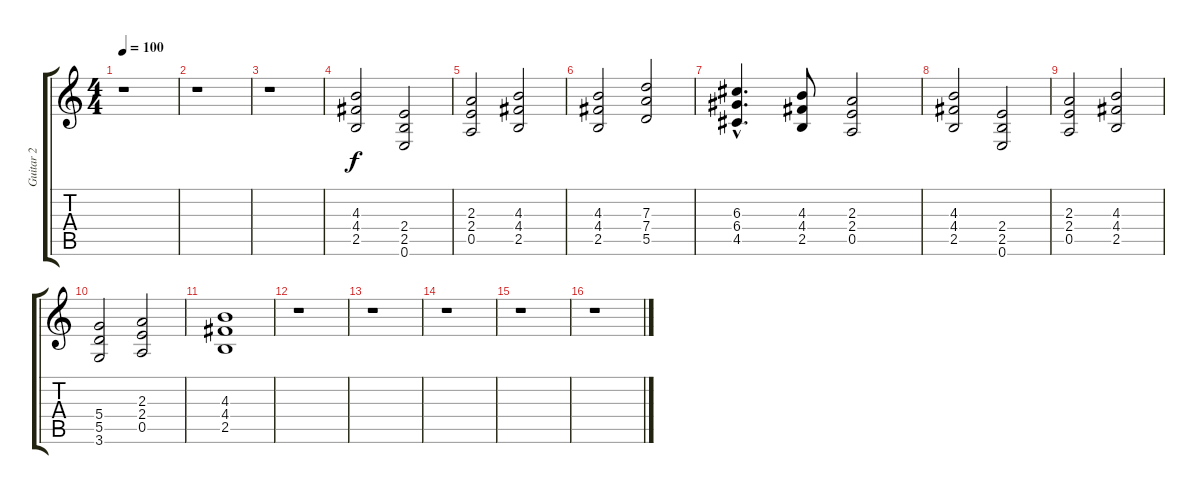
\track ("Guitar 2" "Guitar 2") {instrument overdrivenguitar}
\staff {score tabs}
\tuning (E4 B3 G3 D3 A2 E2) {hide}
\ts (4 4)
\tempo 100
\clef g2
\ks c
r.1{dy f} |
r.1 |
r.1 |
(4.3 4.4 2.5).2 (2.4 2.5 0.6).2 |
(2.3 2.4 0.5).2 (4.3 4.4 2.5).2 |
(4.3 4.4 2.5).2 (7.3 7.4 5.5).2 |
(6.3{hac} 6.4{hac} 4.5{hac}).4{d} (4.3 4.4 2.5).8 (2.3 2.4 0.5).2 |
(4.3 4.4 2.5).2 (2.4 2.5 0.6).2 |
(2.3 2.4 0.5).2 (4.3 4.4 2.5).2 |
(5.4 5.5 3.6).2 (2.3 2.4 0.5).2 |
(4.3 4.4 2.5).1 |
r.1 |
r.1 |
r.1 |
r.1 |
r.1
